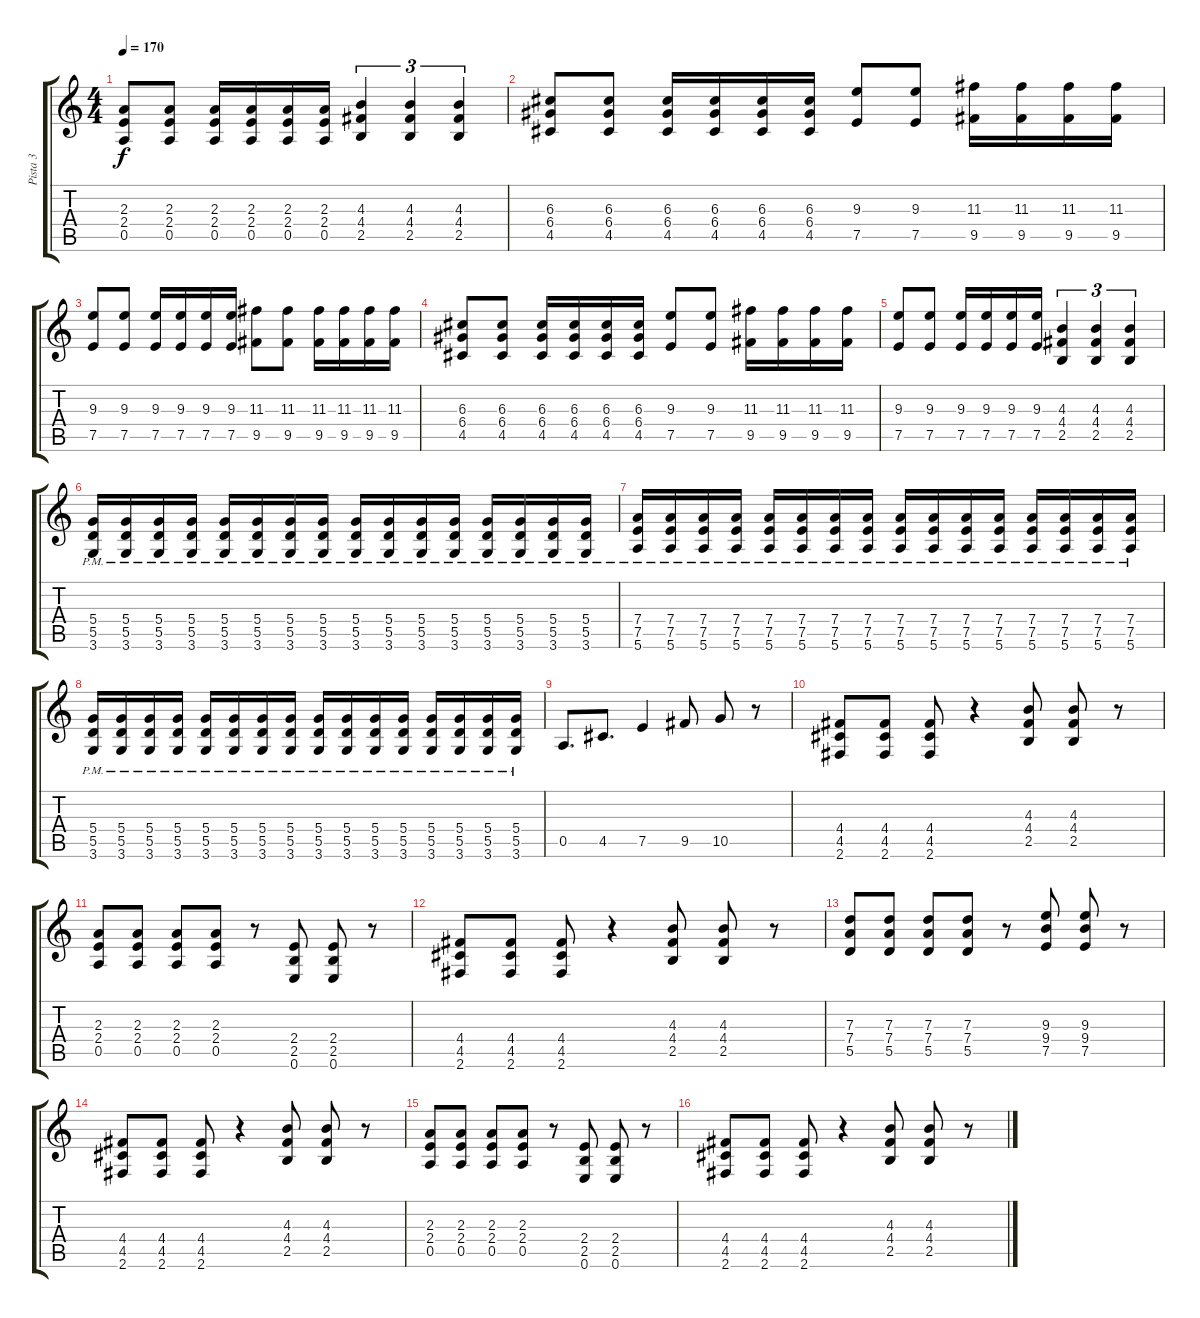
\track ("Pista 3" "Pista 3") {instrument distortionguitar}
\staff {score tabs}
\tuning (E4 B3 G3 D3 A2 E2) {hide}
\ts (4 4)
\tempo 170
\clef g2
\ks c
(2.3 2.4 0.5).8{dy f} (2.3 2.4 0.5).8 (2.3 2.4 0.5).16 (2.3 2.4 0.5).16 (2.3 2.4 0.5).16 (2.3 2.4 0.5).16 (4.3 4.4 2.5).4{tu (3 2)} (4.3 4.4 2.5).4{tu (3 2)} (4.3 4.4 2.5).4{tu (3 2)} |
(6.3 6.4 4.5).8 (6.3 6.4 4.5).8 (6.3 6.4 4.5).16 (6.3 6.4 4.5).16 (6.3 6.4 4.5).16 (6.3 6.4 4.5).16 (9.3 7.5).8 (9.3 7.5).8 (11.3 9.5).16 (11.3 9.5).16 (11.3 9.5).16 (11.3 9.5).16 |
(9.3 7.5).8 (9.3 7.5).8 (9.3 7.5).16 (9.3 7.5).16 (9.3 7.5).16 (9.3 7.5).16 (11.3 9.5).8 (11.3 9.5).8 (11.3 9.5).16 (11.3 9.5).16 (11.3 9.5).16 (11.3 9.5).16 |
(6.3 6.4 4.5).8 (6.3 6.4 4.5).8 (6.3 6.4 4.5).16 (6.3 6.4 4.5).16 (6.3 6.4 4.5).16 (6.3 6.4 4.5).16 (9.3 7.5).8 (9.3 7.5).8 (11.3 9.5).16 (11.3 9.5).16 (11.3 9.5).16 (11.3 9.5).16 |
(9.3 7.5).8 (9.3 7.5).8 (9.3 7.5).16 (9.3 7.5).16 (9.3 7.5).16 (9.3 7.5).16 (4.3 4.4 2.5).4{tu (3 2)} (4.3 4.4 2.5).4{tu (3 2)} (4.3 4.4 2.5).4{tu (3 2)} |
(5.4{pm} 5.5{pm} 3.6{pm}).16 (5.4{pm} 5.5{pm} 3.6{pm}).16 (5.4{pm} 5.5{pm} 3.6{pm}).16 (5.4{pm} 5.5{pm} 3.6{pm}).16 (5.4{pm} 5.5{pm} 3.6{pm}).16 (5.4{pm} 5.5{pm} 3.6{pm}).16 (5.4{pm} 5.5{pm} 3.6{pm}).16 (5.4{pm} 5.5{pm} 3.6{pm}).16 (5.4{pm} 5.5{pm} 3.6{pm}).16 (5.4{pm} 5.5{pm} 3.6{pm}).16 (5.4{pm} 5.5{pm} 3.6{pm}).16 (5.4{pm} 5.5{pm} 3.6{pm}).16 (5.4{pm} 5.5{pm} 3.6{pm}).16 (5.4{pm} 5.5{pm} 3.6{pm}).16 (5.4{pm} 5.5{pm} 3.6{pm}).16 (5.4{pm} 5.5{pm} 3.6{pm}).16 |
(7.4{pm} 7.5{pm} 5.6{pm}).16 (7.4{pm} 7.5{pm} 5.6{pm}).16 (7.4{pm} 7.5{pm} 5.6{pm}).16 (7.4{pm} 7.5{pm} 5.6{pm}).16 (7.4{pm} 7.5{pm} 5.6{pm}).16 (7.4{pm} 7.5{pm} 5.6{pm}).16 (7.4{pm} 7.5{pm} 5.6{pm}).16 (7.4{pm} 7.5{pm} 5.6{pm}).16 (7.4{pm} 7.5{pm} 5.6{pm}).16 (7.4{pm} 7.5{pm} 5.6{pm}).16 (7.4{pm} 7.5{pm} 5.6{pm}).16 (7.4{pm} 7.5{pm} 5.6{pm}).16 (7.4{pm} 7.5{pm} 5.6{pm}).16 (7.4{pm} 7.5{pm} 5.6{pm}).16 (7.4{pm} 7.5{pm} 5.6{pm}).16 (7.4{pm} 7.5{pm} 5.6{pm}).16 |
(5.4{pm} 5.5{pm} 3.6{pm}).16 (5.4{pm} 5.5{pm} 3.6{pm}).16 (5.4{pm} 5.5{pm} 3.6{pm}).16 (5.4{pm} 5.5{pm} 3.6{pm}).16 (5.4{pm} 5.5{pm} 3.6{pm}).16 (5.4{pm} 5.5{pm} 3.6{pm}).16 (5.4{pm} 5.5{pm} 3.6{pm}).16 (5.4{pm} 5.5{pm} 3.6{pm}).16 (5.4{pm} 5.5{pm} 3.6{pm}).16 (5.4{pm} 5.5{pm} 3.6{pm}).16 (5.4{pm} 5.5{pm} 3.6{pm}).16 (5.4{pm} 5.5{pm} 3.6{pm}).16 (5.4{pm} 5.5{pm} 3.6{pm}).16 (5.4{pm} 5.5{pm} 3.6{pm}).16 (5.4{pm} 5.5{pm} 3.6{pm}).16 (5.4{pm} 5.5{pm} 3.6{pm}).16 |
0.5.8{d} 4.5.8{d} 7.5.4 9.5.8 10.5.8 r.8 |
(4.4 4.5 2.6).8 (4.4 4.5 2.6).8 (4.4 4.5 2.6).8 r.4 (4.3 4.4 2.5).8 (4.3 4.4 2.5).8 r.8 |
(2.3 2.4 0.5).8 (2.3 2.4 0.5).8 (2.3 2.4 0.5).8 (2.3 2.4 0.5).8 r.8 (2.4 2.5 0.6).8 (2.4 2.5 0.6).8 r.8 |
(4.4 4.5 2.6).8 (4.4 4.5 2.6).8 (4.4 4.5 2.6).8 r.4 (4.3 4.4 2.5).8 (4.3 4.4 2.5).8 r.8 |
(7.3 7.4 5.5).8 (7.3 7.4 5.5).8 (7.3 7.4 5.5).8 (7.3 7.4 5.5).8 r.8 (9.3 9.4 7.5).8 (9.3 9.4 7.5).8 r.8 |
(4.4 4.5 2.6).8 (4.4 4.5 2.6).8 (4.4 4.5 2.6).8 r.4 (4.3 4.4 2.5).8 (4.3 4.4 2.5).8 r.8 |
(2.3 2.4 0.5).8 (2.3 2.4 0.5).8 (2.3 2.4 0.5).8 (2.3 2.4 0.5).8 r.8 (2.4 2.5 0.6).8 (2.4 2.5 0.6).8 r.8 |
(4.4 4.5 2.6).8 (4.4 4.5 2.6).8 (4.4 4.5 2.6).8 r.4 (4.3 4.4 2.5).8 (4.3 4.4 2.5).8 r.8
